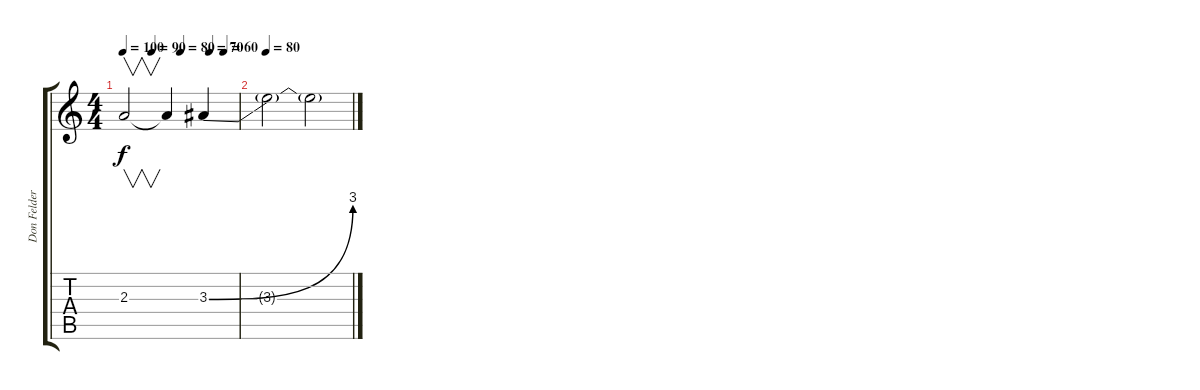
\track ("Don Felder" "Don Felder") {instrument overdrivenguitar}
\staff {score tabs}
\tuning (E4 B3 G3 D3 A2 E2) {hide}
\ts (4 4)
\tempo 100
\tempo (90 0.25)
\tempo (80 0.5)
\tempo (70 0.75)
\tempo (60 0.875)
\clef g2
\ks c
2.3.2{v dy f} 2.3{t}.4 3.3{be (bend 0 0 60 12)}.4{volume 11} |
\tempo 80
3.3{t}.2 3.3{t}.2
